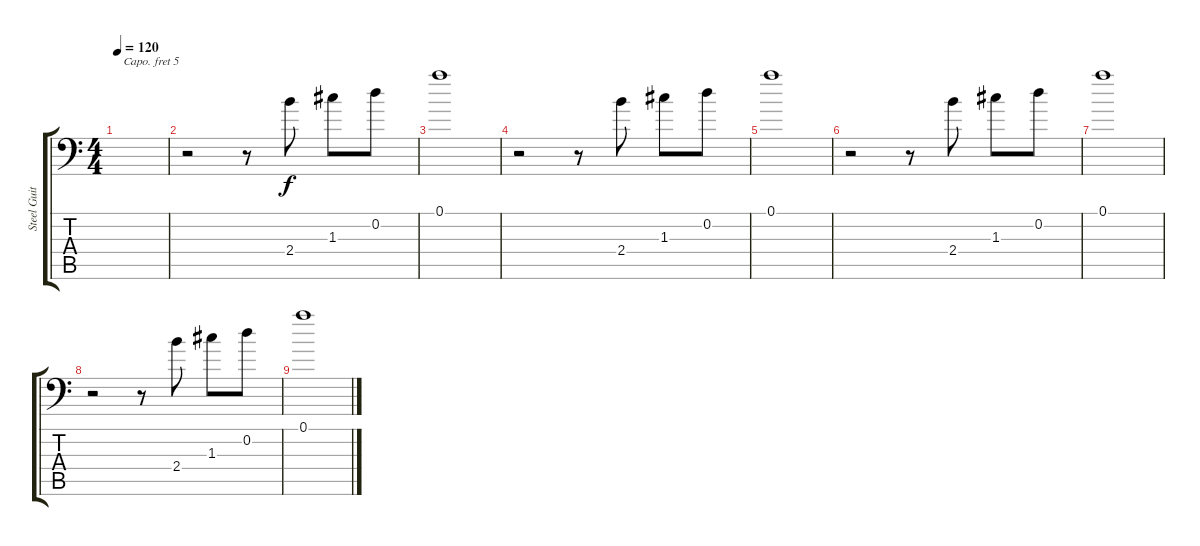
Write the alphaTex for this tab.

\track ("Steel Guitar2" "Steel Guit") {instrument acousticguitarsteel}
\staff {score tabs}
\capo 5
\tuning (E4 A3 G3 E3 A2 A1) {hide}
\ts (4 4)
\tempo 120
\clef f4
\ks c
|
r.2 r.8 2.4.8 1.3.8 0.2.8 |
0.1.1 |
r.2 r.8 2.4.8 1.3.8 0.2.8 |
0.1.1 |
r.2 r.8 2.4.8 1.3.8 0.2.8 |
0.1.1 |
r.2 r.8 2.4.8 1.3.8 0.2.8 |
0.1.1
